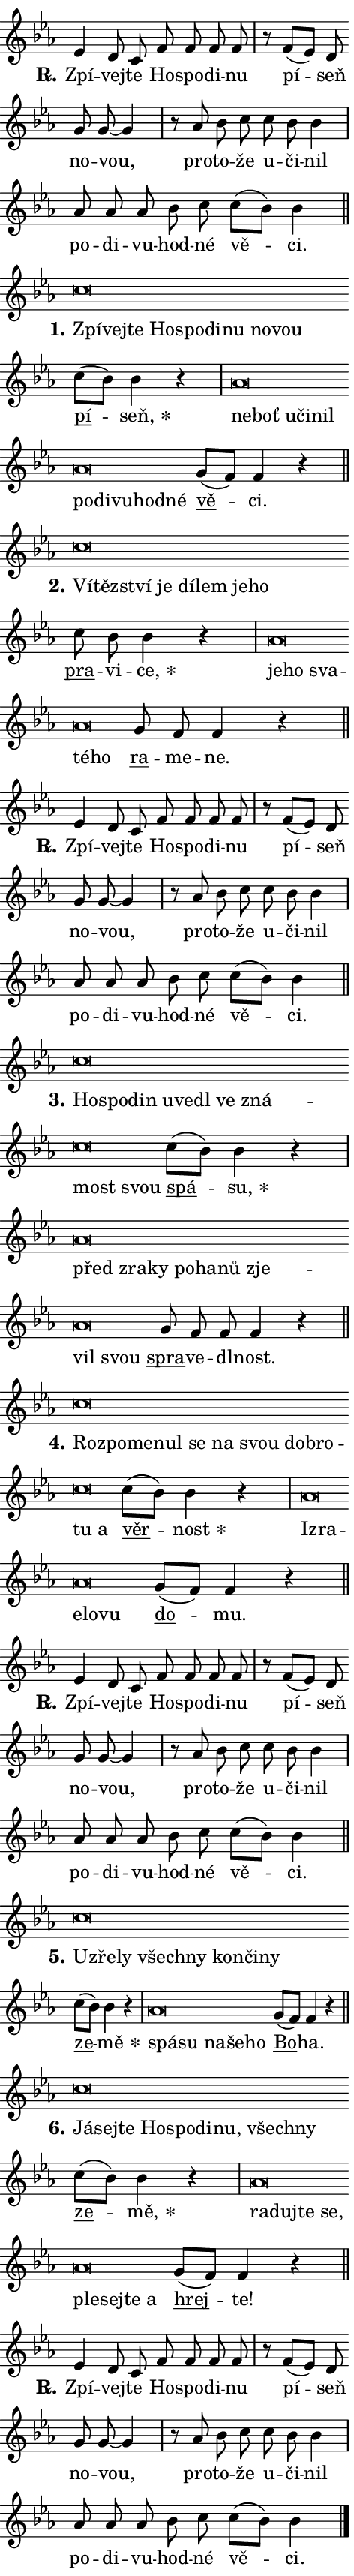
\version "2.24.0"
\header { tagline = "" }
\paper {
  indent = 0\cm
  top-margin = 0\cm
  right-margin = 0.13\cm % to fit lyric hyphens
  bottom-margin = 0\cm
  left-margin = 0\cm
  paper-width = 8\cm
  page-breaking = #ly:one-page-breaking
  system-system-spacing.basic-distance = #11
  score-system-spacing.basic-distance = #11
  ragged-last = ##f
}


%% Author: Thomas Morley
%% https://lists.gnu.org/archive/html/lilypond-user/2020-05/msg00002.html
#(define (line-position grob)
"Returns position of @var[grob} in current system:
   @code{'start}, if at first time-step
   @code{'end}, if at last time-step
   @code{'middle} otherwise
"
  (let* ((col (ly:item-get-column grob))
         (ln (ly:grob-object col 'left-neighbor))
         (rn (ly:grob-object col 'right-neighbor))
         (col-to-check-left (if (ly:grob? ln) ln col))
         (col-to-check-right (if (ly:grob? rn) rn col))
         (break-dir-left
           (and
             (ly:grob-property col-to-check-left 'non-musical #f)
             (ly:item-break-dir col-to-check-left)))
         (break-dir-right
           (and
             (ly:grob-property col-to-check-right 'non-musical #f)
             (ly:item-break-dir col-to-check-right))))
        (cond ((eqv? 1 break-dir-left) 'start)
              ((eqv? -1 break-dir-right) 'end)
              (else 'middle))))

#(define (tranparent-at-line-position vctor)
  (lambda (grob)
  "Relying on @code{line-position} select the relevant enry from @var{vctor}.
Used to determine transparency,"
    (case (line-position grob)
      ((end) (not (vector-ref vctor 0)))
      ((middle) (not (vector-ref vctor 1)))
      ((start) (not (vector-ref vctor 2))))))

noteHeadBreakVisibility =
#(define-music-function (break-visibility)(vector?)
"Makes @code{NoteHead}s transparent relying on @var{break-visibility}"
#{
  \override NoteHead.transparent =
    #(tranparent-at-line-position break-visibility)
#})

#(define delete-ledgers-for-transparent-note-heads
  (lambda (grob)
    "Reads whether a @code{NoteHead} is transparent.
If so this @code{NoteHead} is removed from @code{'note-heads} from
@var{grob}, which is supposed to be @code{LedgerLineSpanner}.
As a result ledgers are not printed for this @code{NoteHead}"
    (let* ((nhds-array (ly:grob-object grob 'note-heads))
           (nhds-list
             (if (ly:grob-array? nhds-array)
                 (ly:grob-array->list nhds-array)
                 '()))
           ;; Relies on the transparent-property being done before
           ;; Staff.LedgerLineSpanner.after-line-breaking is executed.
           ;; This is fragile ...
           (to-keep
             (remove
               (lambda (nhd)
                 (ly:grob-property nhd 'transparent #f))
               nhds-list)))
      ;; TODO find a better method to iterate over grob-arrays, similiar
      ;; to filter/remove etc for lists
      ;; For now rebuilt from scratch
      (set! (ly:grob-object grob 'note-heads)  '())
      (for-each
        (lambda (nhd)
          (ly:pointer-group-interface::add-grob grob 'note-heads nhd))
        to-keep))))

squashNotes = {
  \override NoteHead.X-extent = #'(-0.2 . 0.2)
  \override NoteHead.Y-extent = #'(-0.75 . 0)
  \override NoteHead.stencil =
    #(lambda (grob)
       (let ((pos (ly:grob-property grob 'staff-position)))
         (begin
           (if (< pos -7) (display "ERROR: Lower brevis then expected\n") (display ""))
           (if (<= pos -6) ly:text-interface::print ly:note-head::print))))
}
unSquashNotes = {
  \revert NoteHead.X-extent
  \revert NoteHead.Y-extent
  \revert NoteHead.stencil
}

hideNotes = \noteHeadBreakVisibility #begin-of-line-visible
unHideNotes = \noteHeadBreakVisibility #all-visible

% work-around for resetting accidentals
% https://lilypond.org/doc/v2.23/Documentation/notation/displaying-rhythms#unmetered-music
cadenzaMeasure = {
  \cadenzaOff
  \partial 1024 s1024
  \cadenzaOn
}

#(define-markup-command (accent layout props text) (markup?)
  "Underline accented syllable"
  (interpret-markup layout props
    #{\markup \override #'(offset . 4.3) \underline { #text }#}))

responsum = \markup \concat {
  "R" \hspace #-1.05 \path #0.1 #'((moveto 0 0.07) (lineto 0.9 0.8)) \hspace #0.05 "."
}

spaceSize = #0.6828661417322834 % exact space size for TeX Gyre Schola

\layout {
  \context {
    \Staff
    \remove "Time_signature_engraver"
    \override LedgerLineSpanner.after-line-breaking = #delete-ledgers-for-transparent-note-heads
  }
  \context {
    \Lyrics {
      \override LyricSpace.minimum-distance = \spaceSize
      \override LyricText.font-name = #"TeX Gyre Schola"
      \override LyricText.font-size = 1
      \override StanzaNumber.font-name = #"TeX Gyre Schola Bold"
      \override StanzaNumber.font-size = 1
    }
  }
  \context {
    \Score 
    \override NoteHead.text =
      #(lambda (grob) 
        (let ((pos (ly:grob-property grob 'staff-position)))
          #{\markup {
            \combine
              \halign #-0.55 \raise #(if (= pos -6) 0 0.5) \override #'(thickness . 2) \draw-line #'(3.2 . 0)
              \musicglyph "noteheads.sM1"
          }#}))
  }
}

% magnetic-lyrics.ily
%
%   written by
%     Jean Abou Samra <jean@abou-samra.fr>
%     Werner Lemberg <wl@gnu.org>
%
%   adapted by
%     Jiri Hon <jiri.hon@gmail.com>
%
% Version 2022-Apr-15

% https://www.mail-archive.com/lilypond-user@gnu.org/msg149350.html

#(define (Left_hyphen_pointer_engraver context)
   "Collect syllable-hyphen-syllable occurrences in lyrics and store
them in properties.  This engraver only looks to the left.  For
example, if the lyrics input is @code{foo -- bar}, it does the
following.

@itemize @bullet
@item
Set the @code{text} property of the @code{LyricHyphen} grob between
@q{foo} and @q{bar} to @code{foo}.

@item
Set the @code{left-hyphen} property of the @code{LyricText} grob with
text @q{foo} to the @code{LyricHyphen} grob between @q{foo} and
@q{bar}.
@end itemize

Use this auxiliary engraver in combination with the
@code{lyric-@/text::@/apply-@/magnetic-@/offset!} hook."
   (let ((hyphen #f)
         (text #f))
     (make-engraver
      (acknowledgers
       ((lyric-syllable-interface engraver grob source-engraver)
        (set! text grob)))
      (end-acknowledgers
       ((lyric-hyphen-interface engraver grob source-engraver)
        ;(when (not (grob::has-interface grob 'lyric-space-interface))
          (set! hyphen grob)));)
      ((stop-translation-timestep engraver)
       (when (and text hyphen)
         (ly:grob-set-object! text 'left-hyphen hyphen))
       (set! text #f)
       (set! hyphen #f)))))

#(define (lyric-text::apply-magnetic-offset! grob)
   "If the space between two syllables is less than the value in
property @code{LyricText@/.details@/.squash-threshold}, move the right
syllable to the left so that it gets concatenated with the left
syllable.

Use this function as a hook for
@code{LyricText@/.after-@/line-@/breaking} if the
@code{Left_@/hyphen_@/pointer_@/engraver} is active."
   (let ((hyphen (ly:grob-object grob 'left-hyphen #f)))
     (when hyphen
       (let ((left-text (ly:spanner-bound hyphen LEFT)))
         (when (grob::has-interface left-text 'lyric-syllable-interface)
           (let* ((common (ly:grob-common-refpoint grob left-text X))
                  (this-x-ext (ly:grob-extent grob common X))
                  (left-x-ext
                   (begin
                     ;; Trigger magnetism for left-text.
                     (ly:grob-property left-text 'after-line-breaking)
                     (ly:grob-extent left-text common X)))
                  ;; `delta` is the gap width between two syllables.
                  (delta (- (interval-start this-x-ext)
                            (interval-end left-x-ext)))
                  (details (ly:grob-property grob 'details))
                  (threshold (assoc-get 'squash-threshold details 0.2)))
             (when (< delta threshold)
               (let* (;; We have to manipulate the input text so that
                      ;; ligatures crossing syllable boundaries are not
                      ;; disabled.  For languages based on the Latin
                      ;; script this is essentially a beautification.
                      ;; However, for non-Western scripts it can be a
                      ;; necessity.
                      (lt (ly:grob-property left-text 'text))
                      (rt (ly:grob-property grob 'text))
                      (is-space (grob::has-interface hyphen 'lyric-space-interface))
                      (space (if is-space " " ""))
                      (extra-delta (if is-space spaceSize 0))
                      ;; Append new syllable.
                      (ltrt-space (if (and (string? lt) (string? rt))
                                (string-append lt space rt)
                                (make-concat-markup (list lt space rt))))
                      ;; Right-align `ltrt` to the right side.
                      (ltrt-space-markup (grob-interpret-markup
                               grob
                               (make-translate-markup
                                (cons (interval-length this-x-ext) 0)
                                (make-right-align-markup ltrt-space)))))
                 (begin
                   ;; Don't print `left-text`.
                   (ly:grob-set-property! left-text 'stencil #f)
                   ;; Set text and stencil (which holds all collected
                   ;; syllables so far) and shift it to the left.
                   (ly:grob-set-property! grob 'text ltrt-space)
                   (ly:grob-set-property! grob 'stencil ltrt-space-markup)
                   (ly:grob-translate-axis! grob (- (- delta extra-delta)) X))))))))))


#(define (lyric-hyphen::displace-bounds-first grob)
   ;; Make very sure this callback isn't triggered too early.
   (let ((left (ly:spanner-bound grob LEFT))
         (right (ly:spanner-bound grob RIGHT)))
     (ly:grob-property left 'after-line-breaking)
     (ly:grob-property right 'after-line-breaking)
     (ly:lyric-hyphen::print grob)))

squashThreshold = #0.4

\layout {
  \context {
    \Lyrics
    \consists #Left_hyphen_pointer_engraver
    \override LyricText.after-line-breaking =
      #lyric-text::apply-magnetic-offset!
    \override LyricHyphen.stencil = #lyric-hyphen::displace-bounds-first
    \override LyricText.details.squash-threshold = \squashThreshold
    \override LyricHyphen.minimum-distance = 0
    \override LyricHyphen.minimum-length = \squashThreshold
  }
}

squashText = \override LyricText.details.squash-threshold = 9999
unSquashText = \override LyricText.details.squash-threshold = \squashThreshold

leftText = \override LyricText.self-alignment-X = #LEFT
unLeftText = \revert LyricText.self-alignment-X

starOffset = #(lambda (grob) 
                (let ((x_offset (ly:self-alignment-interface::aligned-on-x-parent grob)))
                  (if (= x_offset 0) 0 (+ x_offset 1.2))))

star = #(define-music-function (syllable)(string?)
"Append star separator at the end of a syllable"
#{
  \once \override LyricText.X-offset = #starOffset
  \lyricmode { \markup {
    #syllable
    \override #'((font-name . "TeX Gyre Schola Bold")) \hspace #0.2 \lower #0.65 \larger "*"
  } }
#})

starAccent = #(define-music-function (syllable)(string?)
"Append star separator at the end of a syllable and make accent"
#{
  \once \override LyricText.X-offset = #starOffset
  \lyricmode { \markup {
    \accent #syllable
    \override #'((font-name . "TeX Gyre Schola Bold")) \hspace #0.2 \lower #0.65 \larger "*"
  } }
#})

breath = #(define-music-function (syllable)(string?)
"Append breathing indicator at the end of a syllable"
#{
  \lyricmode { \markup { #syllable "+" } }
#})

optionalBreath = #(define-music-function (syllable)(string?)
"Append optional breathing indicator at the end of a syllable"
#{
  \lyricmode { \markup { #syllable "(+)" } }
#})


\score {
    <<
        \new Voice = "melody" { \cadenzaOn \key es \major \relative { es'4 d8 c f f f f \cadenzaMeasure \bar "|" r f[( es)] d \bar "" g g~ g4 \cadenzaMeasure \bar "|" r8 as bes c \bar "" c bes bes4 \cadenzaMeasure \bar "|" as8 as as bes c c[( bes)] bes4 \cadenzaMeasure \bar "||" \break } }
        \new Lyrics \lyricsto "melody" { \lyricmode { \set stanza = \responsum
Zpí -- vej -- te Ho -- spo -- di -- nu pí -- seň no -- vou, pro -- to -- že u -- či -- nil po -- di -- vu -- hod -- né vě -- ci. } }
    >>
    \layout {}
}

\score {
    <<
        \new Voice = "melody" { \cadenzaOn \key es \major \relative { \squashNotes c''\breve*1/16 \hideNotes \breve*1/16 \bar "" \breve*1/16 \bar "" \breve*1/16 \bar "" \breve*1/16 \bar "" \breve*1/16 \bar "" \breve*1/16 \bar "" \breve*1/16 \breve*1/16 \bar "" \unHideNotes \unSquashNotes \bar "" c8[( bes)] bes4 r \cadenzaMeasure \bar "|" \squashNotes as\breve*1/16 \hideNotes \breve*1/16 \bar "" \breve*1/16 \bar "" \breve*1/16 \bar "" \breve*1/16 \bar "" \breve*1/16 \bar "" \breve*1/16 \bar "" \breve*1/16 \bar "" \breve*1/16 \breve*1/16 \bar "" \unHideNotes \unSquashNotes \bar "" g8[( f)] f4 r \cadenzaMeasure \bar "||" \break } }
        \new Lyrics \lyricsto "melody" { \lyricmode { \set stanza = "1."
\leftText Zpí -- \squashText vej -- te Ho -- spo -- di -- nu no -- vou \unLeftText \unSquashText \markup \accent pí -- \star seň, \leftText ne -- \squashText boť u -- či -- nil po -- di -- vu -- hod -- né \unLeftText \unSquashText \markup \accent vě -- ci. } }
    >>
    \layout {}
}

\score {
    <<
        \new Voice = "melody" { \cadenzaOn \key es \major \relative { \squashNotes c''\breve*1/16 \hideNotes \breve*1/16 \bar "" \breve*1/16 \bar "" \breve*1/16 \bar "" \breve*1/16 \bar "" \breve*1/16 \bar "" \breve*1/16 \breve*1/16 \bar "" \unHideNotes \unSquashNotes \bar "" c8 bes bes4 r \cadenzaMeasure \bar "|" \squashNotes as\breve*1/16 \hideNotes \breve*1/16 \bar "" \breve*1/16 \bar "" \breve*1/16 \breve*1/16 \bar "" \unHideNotes \unSquashNotes \bar "" g8 f f4 r \cadenzaMeasure \bar "||" \break } }
        \new Lyrics \lyricsto "melody" { \lyricmode { \set stanza = "2."
\leftText Ví -- \squashText těz -- ství je dí -- lem je -- ho \unLeftText \unSquashText \markup \accent pra -- vi -- \star ce, \leftText je -- \squashText ho sva -- té -- ho \unLeftText \unSquashText \markup \accent ra -- me -- ne. } }
    >>
    \layout {}
}

\score {
    <<
        \new Voice = "melody" { \cadenzaOn \key es \major \relative { es'4 d8 c f f f f \cadenzaMeasure \bar "|" r f[( es)] d \bar "" g g~ g4 \cadenzaMeasure \bar "|" r8 as bes c \bar "" c bes bes4 \cadenzaMeasure \bar "|" as8 as as bes c c[( bes)] bes4 \cadenzaMeasure \bar "||" \break } }
        \new Lyrics \lyricsto "melody" { \lyricmode { \set stanza = \responsum
Zpí -- vej -- te Ho -- spo -- di -- nu pí -- seň no -- vou, pro -- to -- že u -- či -- nil po -- di -- vu -- hod -- né vě -- ci. } }
    >>
    \layout {}
}

\score {
    <<
        \new Voice = "melody" { \cadenzaOn \key es \major \relative { \squashNotes c''\breve*1/16 \hideNotes \breve*1/16 \bar "" \breve*1/16 \bar "" \breve*1/16 \bar "" \breve*1/16 \bar "" \breve*1/16 \bar "" \breve*1/16 \bar "" \breve*1/16 \bar "" \breve*1/16 \breve*1/16 \bar "" \unHideNotes \unSquashNotes \bar "" c8[( bes)] bes4 r \cadenzaMeasure \bar "|" \squashNotes as\breve*1/16 \hideNotes \breve*1/16 \bar "" \breve*1/16 \bar "" \breve*1/16 \bar "" \breve*1/16 \bar "" \breve*1/16 \bar "" \breve*1/16 \bar "" \breve*1/16 \breve*1/16 \bar "" \unHideNotes \unSquashNotes \bar "" g8 f f f4 r \cadenzaMeasure \bar "||" \break } }
        \new Lyrics \lyricsto "melody" { \lyricmode { \set stanza = "3."
\leftText Ho -- \squashText spo -- din u -- ve -- dl ve zná -- most svou \unLeftText \unSquashText \markup \accent spá -- \star su, \leftText před \squashText zra -- ky po -- ha -- nů zje -- vil svou \unLeftText \unSquashText \markup \accent spra -- ve -- dl -- nost. } }
    >>
    \layout {}
}

\score {
    <<
        \new Voice = "melody" { \cadenzaOn \key es \major \relative { \squashNotes c''\breve*1/16 \hideNotes \breve*1/16 \bar "" \breve*1/16 \bar "" \breve*1/16 \bar "" \breve*1/16 \bar "" \breve*1/16 \bar "" \breve*1/16 \bar "" \breve*1/16 \bar "" \breve*1/16 \bar "" \breve*1/16 \breve*1/16 \bar "" \unHideNotes \unSquashNotes \bar "" c8[( bes)] bes4 r \cadenzaMeasure \bar "|" \squashNotes as\breve*1/16 \hideNotes \breve*1/16 \bar "" \breve*1/16 \bar "" \breve*1/16 \breve*1/16 \bar "" \unHideNotes \unSquashNotes \bar "" g8[( f)] f4 r \cadenzaMeasure \bar "||" \break } }
        \new Lyrics \lyricsto "melody" { \lyricmode { \set stanza = "4."
\leftText Roz -- \squashText po -- me -- nul se na svou dob -- ro -- tu a \unLeftText \unSquashText \markup \accent věr -- \star nost \leftText Iz -- \squashText ra -- e -- lo -- vu \unLeftText \unSquashText \markup \accent do -- mu. } }
    >>
    \layout {}
}

\score {
    <<
        \new Voice = "melody" { \cadenzaOn \key es \major \relative { es'4 d8 c f f f f \cadenzaMeasure \bar "|" r f[( es)] d \bar "" g g~ g4 \cadenzaMeasure \bar "|" r8 as bes c \bar "" c bes bes4 \cadenzaMeasure \bar "|" as8 as as bes c c[( bes)] bes4 \cadenzaMeasure \bar "||" \break } }
        \new Lyrics \lyricsto "melody" { \lyricmode { \set stanza = \responsum
Zpí -- vej -- te Ho -- spo -- di -- nu pí -- seň no -- vou, pro -- to -- že u -- či -- nil po -- di -- vu -- hod -- né vě -- ci. } }
    >>
    \layout {}
}

\score {
    <<
        \new Voice = "melody" { \cadenzaOn \key es \major \relative { \squashNotes c''\breve*1/16 \hideNotes \breve*1/16 \bar "" \breve*1/16 \bar "" \breve*1/16 \bar "" \breve*1/16 \bar "" \breve*1/16 \bar "" \breve*1/16 \breve*1/16 \bar "" \unHideNotes \unSquashNotes \bar "" c8[( bes)] bes4 r \cadenzaMeasure \bar "|" \squashNotes as\breve*1/16 \hideNotes \breve*1/16 \bar "" \breve*1/16 \bar "" \breve*1/16 \breve*1/16 \bar "" \unHideNotes \unSquashNotes \bar "" g8[( f)] f4 r \cadenzaMeasure \bar "||" \break } }
        \new Lyrics \lyricsto "melody" { \lyricmode { \set stanza = "5."
\leftText U -- \squashText zře -- ly všech -- ny kon -- či -- ny \unLeftText \unSquashText \markup \accent ze -- \star mě \leftText spá -- \squashText su na -- še -- ho \unLeftText \unSquashText \markup \accent Bo -- ha. } }
    >>
    \layout {}
}

\score {
    <<
        \new Voice = "melody" { \cadenzaOn \key es \major \relative { \squashNotes c''\breve*1/16 \hideNotes \breve*1/16 \bar "" \breve*1/16 \bar "" \breve*1/16 \bar "" \breve*1/16 \bar "" \breve*1/16 \bar "" \breve*1/16 \bar "" \breve*1/16 \breve*1/16 \bar "" \unHideNotes \unSquashNotes \bar "" c8[( bes)] bes4 r \cadenzaMeasure \bar "|" \squashNotes as\breve*1/16 \hideNotes \breve*1/16 \bar "" \breve*1/16 \bar "" \breve*1/16 \bar "" \breve*1/16 \bar "" \breve*1/16 \bar "" \breve*1/16 \breve*1/16 \bar "" \unHideNotes \unSquashNotes \bar "" g8[( f)] f4 r \cadenzaMeasure \bar "||" \break } }
        \new Lyrics \lyricsto "melody" { \lyricmode { \set stanza = "6."
\leftText Já -- \squashText sej -- te Ho -- spo -- di -- nu, všech -- ny \unLeftText \unSquashText \markup \accent ze -- \star mě, \leftText ra -- \squashText duj -- te se, ple -- sej -- te a \unLeftText \unSquashText \markup \accent hrej -- te! } }
    >>
    \layout {}
}

\score {
    <<
        \new Voice = "melody" { \cadenzaOn \key es \major \relative { es'4 d8 c f f f f \cadenzaMeasure \bar "|" r f[( es)] d \bar "" g g~ g4 \cadenzaMeasure \bar "|" r8 as bes c \bar "" c bes bes4 \cadenzaMeasure \bar "|" as8 as as bes c c[( bes)] bes4 \cadenzaMeasure \bar "||" \break } \bar "|." }
        \new Lyrics \lyricsto "melody" { \lyricmode { \set stanza = \responsum
Zpí -- vej -- te Ho -- spo -- di -- nu pí -- seň no -- vou, pro -- to -- že u -- či -- nil po -- di -- vu -- hod -- né vě -- ci. } }
    >>
    \layout {}
}
